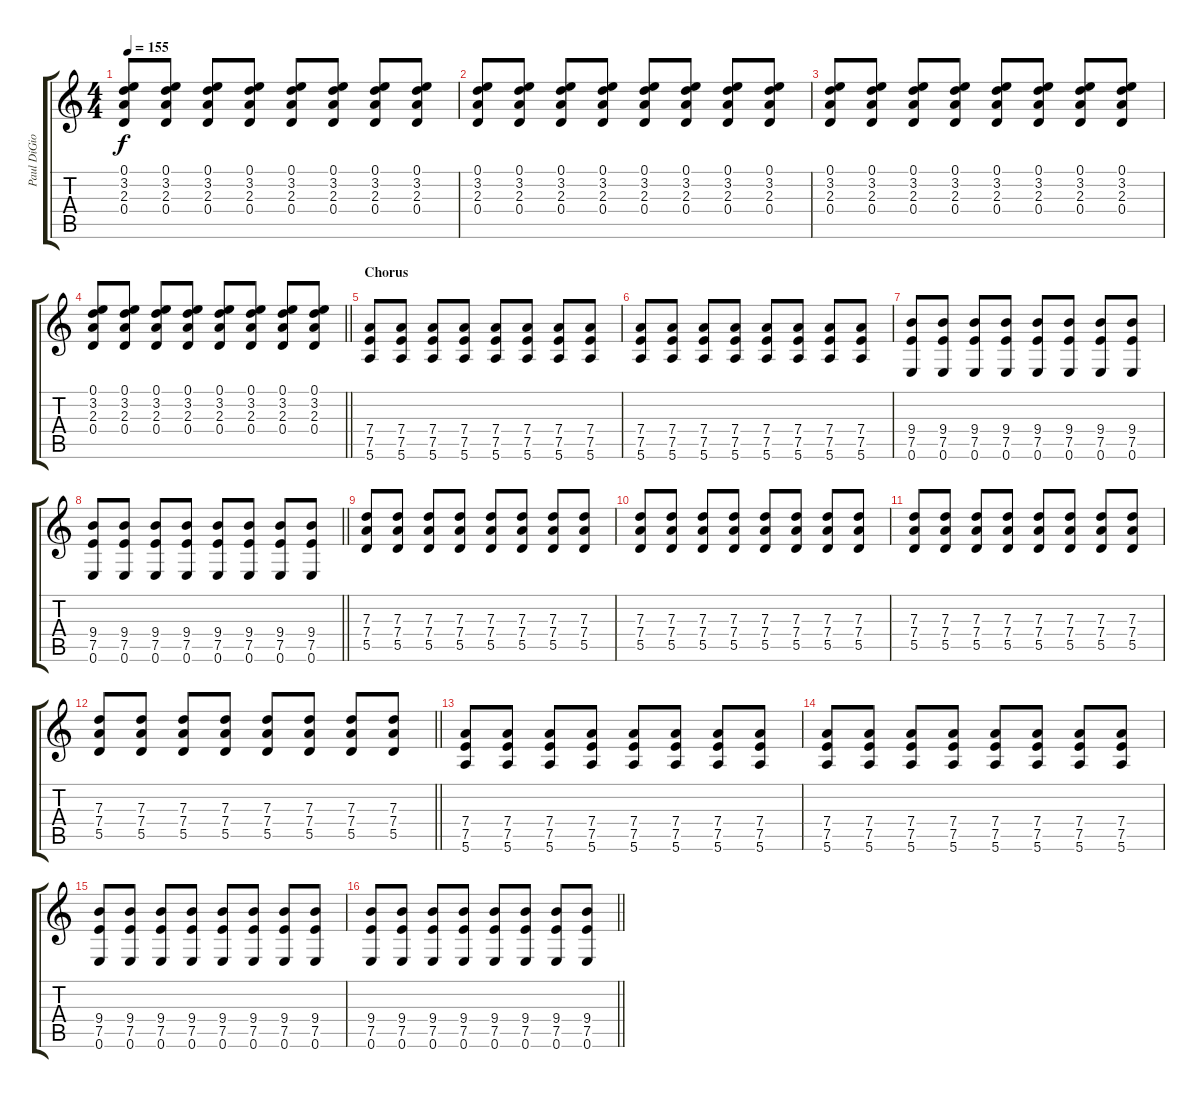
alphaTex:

\track ("Paul DiGiovanni (Studio Guitar)" "Paul DiGio") {instrument overdrivenguitar}
\staff {score tabs}
\tuning (E4 B3 G3 D3 A2 E2) {hide}
\ts (4 4)
\tempo 155
\clef g2
\ks c
(0.1 3.2 2.3 0.4).8{dy f} (0.1 3.2 2.3 0.4).8 (0.1 3.2 2.3 0.4).8 (0.1 3.2 2.3 0.4).8 (0.1 3.2 2.3 0.4).8 (0.1 3.2 2.3 0.4).8 (0.1 3.2 2.3 0.4).8 (0.1 3.2 2.3 0.4).8 |
(0.1 3.2 2.3 0.4).8 (0.1 3.2 2.3 0.4).8 (0.1 3.2 2.3 0.4).8 (0.1 3.2 2.3 0.4).8 (0.1 3.2 2.3 0.4).8 (0.1 3.2 2.3 0.4).8 (0.1 3.2 2.3 0.4).8 (0.1 3.2 2.3 0.4).8 |
(0.1 3.2 2.3 0.4).8 (0.1 3.2 2.3 0.4).8 (0.1 3.2 2.3 0.4).8 (0.1 3.2 2.3 0.4).8 (0.1 3.2 2.3 0.4).8 (0.1 3.2 2.3 0.4).8 (0.1 3.2 2.3 0.4).8 (0.1 3.2 2.3 0.4).8 |
\barLineRight lightlight
(0.1 3.2 2.3 0.4).8 (0.1 3.2 2.3 0.4).8 (0.1 3.2 2.3 0.4).8 (0.1 3.2 2.3 0.4).8 (0.1 3.2 2.3 0.4).8 (0.1 3.2 2.3 0.4).8 (0.1 3.2 2.3 0.4).8 (0.1 3.2 2.3 0.4).8 |
\section ("" "Chorus")
(7.4 7.5 5.6).8{instrument distortionguitar} (7.4 7.5 5.6).8 (7.4 7.5 5.6).8 (7.4 7.5 5.6).8 (7.4 7.5 5.6).8 (7.4 7.5 5.6).8 (7.4 7.5 5.6).8 (7.4 7.5 5.6).8 |
(7.4 7.5 5.6).8 (7.4 7.5 5.6).8 (7.4 7.5 5.6).8 (7.4 7.5 5.6).8 (7.4 7.5 5.6).8 (7.4 7.5 5.6).8 (7.4 7.5 5.6).8 (7.4 7.5 5.6).8 |
(9.4 7.5 0.6).8 (9.4 7.5 0.6).8 (9.4 7.5 0.6).8 (9.4 7.5 0.6).8 (9.4 7.5 0.6).8 (9.4 7.5 0.6).8 (9.4 7.5 0.6).8 (9.4 7.5 0.6).8 |
\barLineRight lightlight
(9.4 7.5 0.6).8 (9.4 7.5 0.6).8 (9.4 7.5 0.6).8 (9.4 7.5 0.6).8 (9.4 7.5 0.6).8 (9.4 7.5 0.6).8 (9.4 7.5 0.6).8 (9.4 7.5 0.6).8 |
(7.3 7.4 5.5).8 (7.3 7.4 5.5).8 (7.3 7.4 5.5).8 (7.3 7.4 5.5).8 (7.3 7.4 5.5).8 (7.3 7.4 5.5).8 (7.3 7.4 5.5).8 (7.3 7.4 5.5).8 |
(7.3 7.4 5.5).8 (7.3 7.4 5.5).8 (7.3 7.4 5.5).8 (7.3 7.4 5.5).8 (7.3 7.4 5.5).8 (7.3 7.4 5.5).8 (7.3 7.4 5.5).8 (7.3 7.4 5.5).8 |
(7.3 7.4 5.5).8 (7.3 7.4 5.5).8 (7.3 7.4 5.5).8 (7.3 7.4 5.5).8 (7.3 7.4 5.5).8 (7.3 7.4 5.5).8 (7.3 7.4 5.5).8 (7.3 7.4 5.5).8 |
\barLineRight lightlight
(7.3 7.4 5.5).8 (7.3 7.4 5.5).8 (7.3 7.4 5.5).8 (7.3 7.4 5.5).8 (7.3 7.4 5.5).8 (7.3 7.4 5.5).8 (7.3 7.4 5.5).8 (7.3 7.4 5.5).8 |
(7.4 7.5 5.6).8{instrument distortionguitar} (7.4 7.5 5.6).8 (7.4 7.5 5.6).8 (7.4 7.5 5.6).8 (7.4 7.5 5.6).8 (7.4 7.5 5.6).8 (7.4 7.5 5.6).8 (7.4 7.5 5.6).8 |
(7.4 7.5 5.6).8 (7.4 7.5 5.6).8 (7.4 7.5 5.6).8 (7.4 7.5 5.6).8 (7.4 7.5 5.6).8 (7.4 7.5 5.6).8 (7.4 7.5 5.6).8 (7.4 7.5 5.6).8 |
(9.4 7.5 0.6).8 (9.4 7.5 0.6).8 (9.4 7.5 0.6).8 (9.4 7.5 0.6).8 (9.4 7.5 0.6).8 (9.4 7.5 0.6).8 (9.4 7.5 0.6).8 (9.4 7.5 0.6).8 |
\barLineRight lightlight
(9.4 7.5 0.6).8 (9.4 7.5 0.6).8 (9.4 7.5 0.6).8 (9.4 7.5 0.6).8 (9.4 7.5 0.6).8 (9.4 7.5 0.6).8 (9.4 7.5 0.6).8 (9.4 7.5 0.6).8
